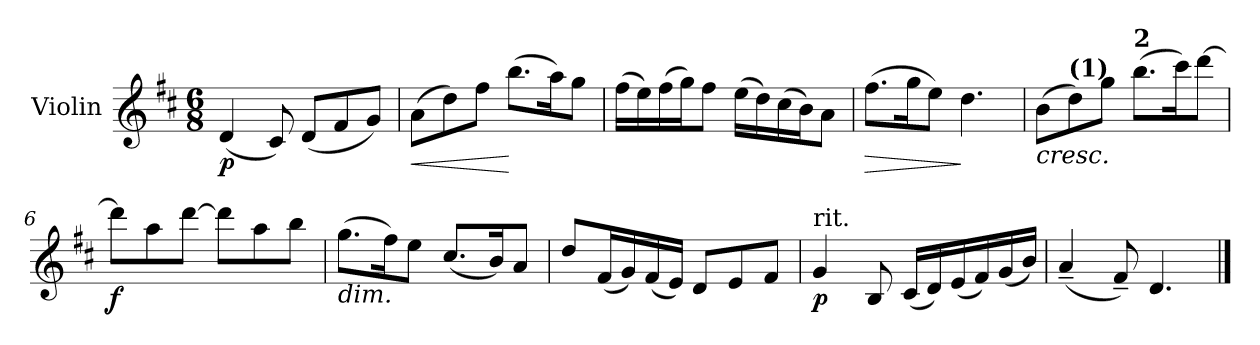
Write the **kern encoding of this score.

**kern	**dynam
*part1	*part1
*staff1	*staff1
*I"Violin	*
*I'Vln.	*
!!LO:PB:g=z
*clefG2	*
*k[f#c#]	*
*D:	*
*M6/8	*
=1	=1
(4di/	p
8c#i/)	.
(8di/L	.
8f#i/	.
8gi/J)	.
=2	=2
!	!LO:HP:b
(8ai\L	<
8ddi\)	.
8ff#i\J	.
(8.bbi\L	[
16aai\k)	.
8ggi\J	.
=3	=3
(16ff#i\LL	.
16eei\)	.
(16ff#i\	.
16ggi\J)	.
8ff#i\J	.
(16eei\LL	.
16ddi\)	.
(16cc#i\	.
16bi\J)	.
8ai\J	.
=4	=4
!	!LO:HP:b
(8.ff#i\L	>
16ggi\k	.
8eei\J)	.
4.ddi\	]
=5	=5
!LO:TX:b:i:t=cresc.	!
(8bi\L	.
!LO:TX:a:B:t=(1)	!
8ddi\)	.
8ggi\J	.
!LO:TX:a:B:t=2	!
(8.bbi\L	.
16ccc#i\k)	.
[>8dddi\J	.
!!LO:LB:g=z
=6	=6
8dddi\L]	f
8aai\	.
[>8dddi\J	.
8dddi\L]	.
8aai\	.
8bbi\J	.
=7	=7
!LO:TX:b:i:t=dim.	!
(8.ggi\L	.
16ff#i\k)	.
8eei\J	.
(8.cc#i/L	.
16bi/k)	.
8ai/J	.
=8	=8
8ddi/L	.
(16f#i/L	.
16gi/)	.
(16f#i/	.
16ei/JJ)	.
8di/L	.
8ei/	.
8f#i/J	.
=9	=9
!LO:TX:t=rit.	!
4gi/	p
8Bi/	.
(16c#i/LL	.
16di/)	.
(16ei/	.
16f#i/)	.
(16gi/	.
16bi/JJ)	.
=10	=10
(4a~i/	.
8f#~i/)	.
4.di/	.
==	==
*-	*-
